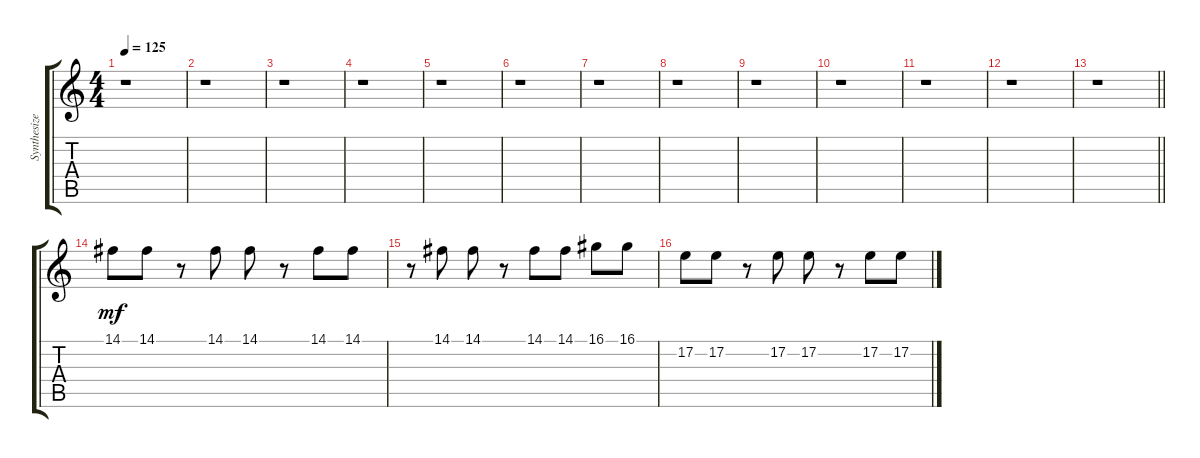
\track ("Synthesizer 2" "Synthesize") {instrument lead4chiff}
\staff {score tabs}
\tuning (E4 B3 G3 D3 A2 E2) {hide}
\ts (4 4)
\tempo 125
\clef g2
\ks c
r.1{dy mf} |
r.1 |
r.1 |
r.1 |
r.1 |
r.1 |
r.1 |
r.1 |
r.1 |
r.1 |
r.1 |
r.1 |
\barLineRight lightlight
r.1 |
14.1.8 14.1.8 r.8 14.1.8 14.1.8 r.8 14.1.8 14.1.8 |
r.8 14.1.8 14.1.8 r.8 14.1.8 14.1.8 16.1.8 16.1.8 |
17.2.8 17.2.8 r.8 17.2.8 17.2.8 r.8 17.2.8 17.2.8
